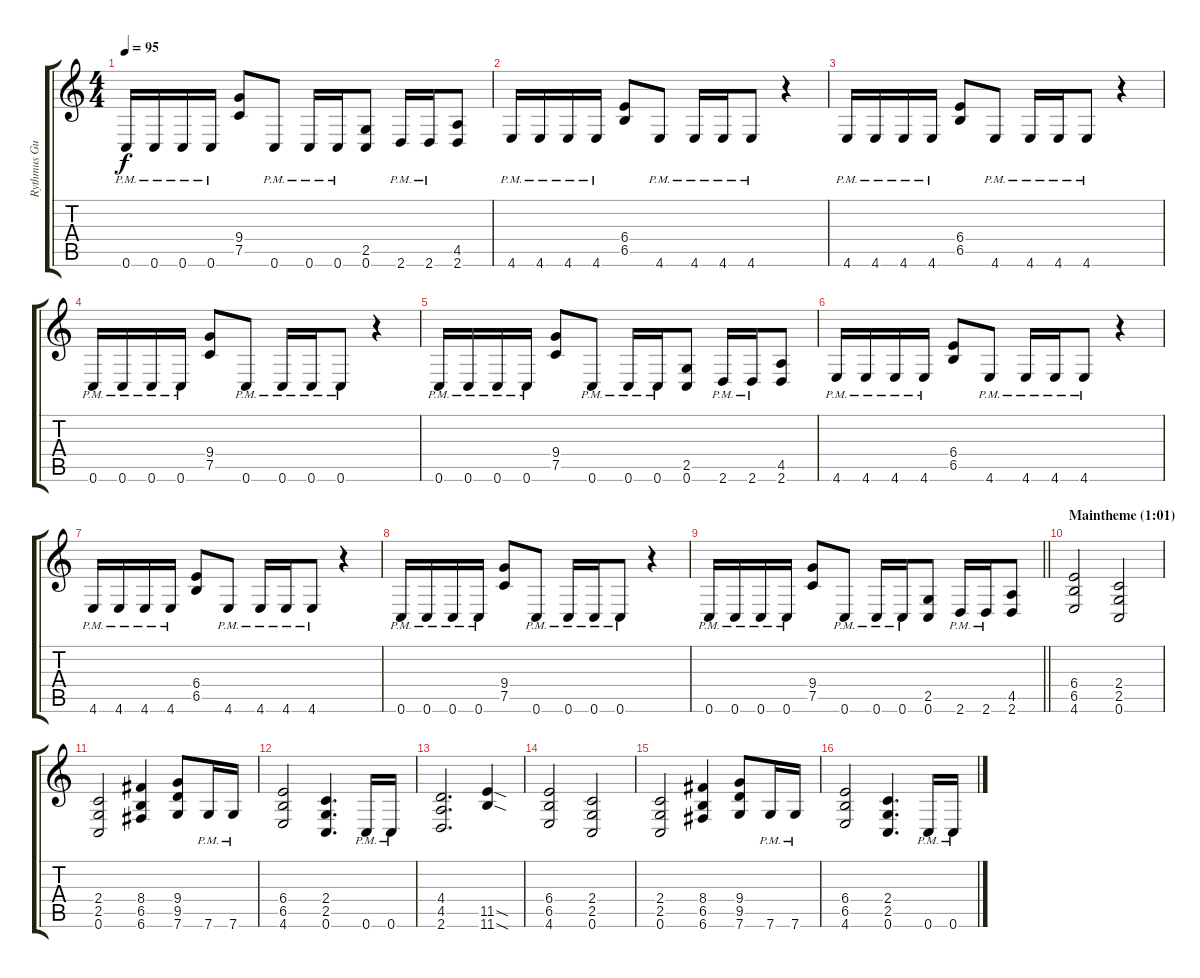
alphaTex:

\track ("Rythmus Guitar 2" "Rythmus Gu") {instrument distortionguitar}
\staff {score tabs}
\tuning (C4 G3 Eb3 Bb2 F2 C2) {hide}
\ts (4 4)
\tempo 95
\clef g2
\ks c
0.6{pm}.16{dy f} 0.6{pm}.16 0.6{pm}.16 0.6{pm}.16 (9.4 7.5).8 0.6{pm}.8 0.6{pm}.16 0.6{pm}.16 (2.5 0.6).8 2.6{pm}.16 2.6{pm}.16 (4.5 2.6).8 |
4.6{pm}.16 4.6{pm}.16 4.6{pm}.16 4.6{pm}.16 (6.4 6.5).8 4.6{pm}.8 4.6{pm}.16 4.6{pm}.16 4.6{pm}.8 r.4 |
4.6{pm}.16 4.6{pm}.16 4.6{pm}.16 4.6{pm}.16 (6.4 6.5).8 4.6{pm}.8 4.6{pm}.16 4.6{pm}.16 4.6{pm}.8 r.4 |
0.6{pm}.16 0.6{pm}.16 0.6{pm}.16 0.6{pm}.16 (9.4 7.5).8 0.6{pm}.8 0.6{pm}.16 0.6{pm}.16 0.6{pm}.8 r.4 |
0.6{pm}.16 0.6{pm}.16 0.6{pm}.16 0.6{pm}.16 (9.4 7.5).8 0.6{pm}.8 0.6{pm}.16 0.6{pm}.16 (2.5 0.6).8 2.6{pm}.16 2.6{pm}.16 (4.5 2.6).8 |
4.6{pm}.16 4.6{pm}.16 4.6{pm}.16 4.6{pm}.16 (6.4 6.5).8 4.6{pm}.8 4.6{pm}.16 4.6{pm}.16 4.6{pm}.8 r.4 |
4.6{pm}.16 4.6{pm}.16 4.6{pm}.16 4.6{pm}.16 (6.4 6.5).8 4.6{pm}.8 4.6{pm}.16 4.6{pm}.16 4.6{pm}.8 r.4 |
0.6{pm}.16 0.6{pm}.16 0.6{pm}.16 0.6{pm}.16 (9.4 7.5).8 0.6{pm}.8 0.6{pm}.16 0.6{pm}.16 0.6{pm}.8 r.4 |
\barLineRight lightlight
0.6{pm}.16 0.6{pm}.16 0.6{pm}.16 0.6{pm}.16 (9.4 7.5).8 0.6{pm}.8 0.6{pm}.16 0.6{pm}.16 (2.5 0.6).8 2.6{pm}.16 2.6{pm}.16 (4.5 2.6).8 |
\section ("" "Maintheme (1:01)")
(6.4 6.5 4.6).2 (2.4 2.5 0.6).2 |
(2.4 2.5 0.6).2 (8.4 6.5 6.6).4 (9.4 9.5 7.6).8 7.6{pm}.16 7.6{pm}.16 |
(6.4 6.5 4.6).2 (2.4 2.5 0.6).4{d} 0.6{pm}.16 0.6{pm}.16 |
(4.4 4.5 2.6).2{d} (11.5{sod} 11.6{sod}).4 |
(6.4 6.5 4.6).2 (2.4 2.5 0.6).2 |
(2.4 2.5 0.6).2 (8.4 6.5 6.6).4 (9.4 9.5 7.6).8 7.6{pm}.16 7.6{pm}.16 |
(6.4 6.5 4.6).2 (2.4 2.5 0.6).4{d} 0.6{pm}.16 0.6{pm}.16
